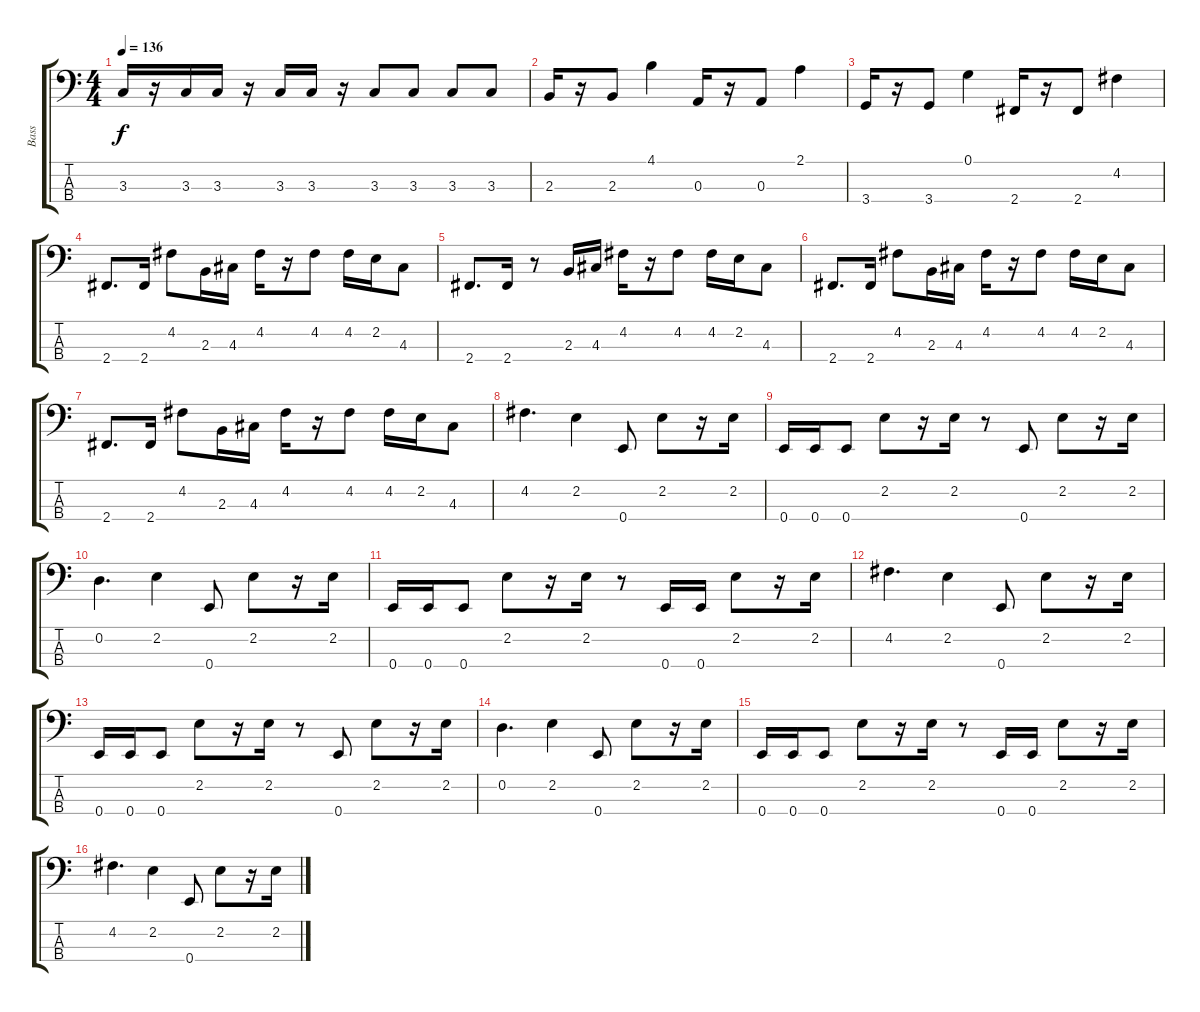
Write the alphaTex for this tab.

\track ("Bass" "Bass") {instrument electricbasspick}
\staff {score tabs}
\tuning (G2 D2 A1 E1) {hide}
\ts (4 4)
\tempo 136
\clef f4
\ks c
3.3.16{dy f} r.16 3.3.16 3.3.16 r.16 3.3.16 3.3.16 r.16 3.3.8 3.3.8 3.3.8 3.3.8 |
2.3.16 r.16 2.3.8 4.1.4 0.3.16 r.16 0.3.8 2.1.4 |
3.4.16 r.16 3.4.8 0.1.4 2.4.16 r.16 2.4.8 4.2.4 |
2.4.8{d} 2.4.16 4.2.8 2.3.16 4.3.16 4.2.16 r.16 4.2.8 4.2.16 2.2.16 4.3.8 |
2.4.8{d} 2.4.16 r.8 2.3.16 4.3.16 4.2.16 r.16 4.2.8 4.2.16 2.2.16 4.3.8 |
2.4.8{d} 2.4.16 4.2.8 2.3.16 4.3.16 4.2.16 r.16 4.2.8 4.2.16 2.2.16 4.3.8 |
2.4.8{d} 2.4.16 4.2.8 2.3.16 4.3.16 4.2.16 r.16 4.2.8 4.2.16 2.2.16 4.3.8 |
4.2.4{d} 2.2.4 0.4.8 2.2.8 r.16 2.2.16 |
0.4.16 0.4.16 0.4.8 2.2.8 r.16 2.2.16 r.8 0.4.8 2.2.8 r.16 2.2.16 |
0.2.4{d} 2.2.4 0.4.8 2.2.8 r.16 2.2.16 |
0.4.16 0.4.16 0.4.8 2.2.8 r.16 2.2.16 r.8 0.4.16 0.4.16 2.2.8 r.16 2.2.16 |
4.2.4{d} 2.2.4 0.4.8 2.2.8 r.16 2.2.16 |
0.4.16 0.4.16 0.4.8 2.2.8 r.16 2.2.16 r.8 0.4.8 2.2.8 r.16 2.2.16 |
0.2.4{d} 2.2.4 0.4.8 2.2.8 r.16 2.2.16 |
0.4.16 0.4.16 0.4.8 2.2.8 r.16 2.2.16 r.8 0.4.16 0.4.16 2.2.8 r.16 2.2.16 |
4.2.4{d} 2.2.4 0.4.8 2.2.8 r.16 2.2.16
